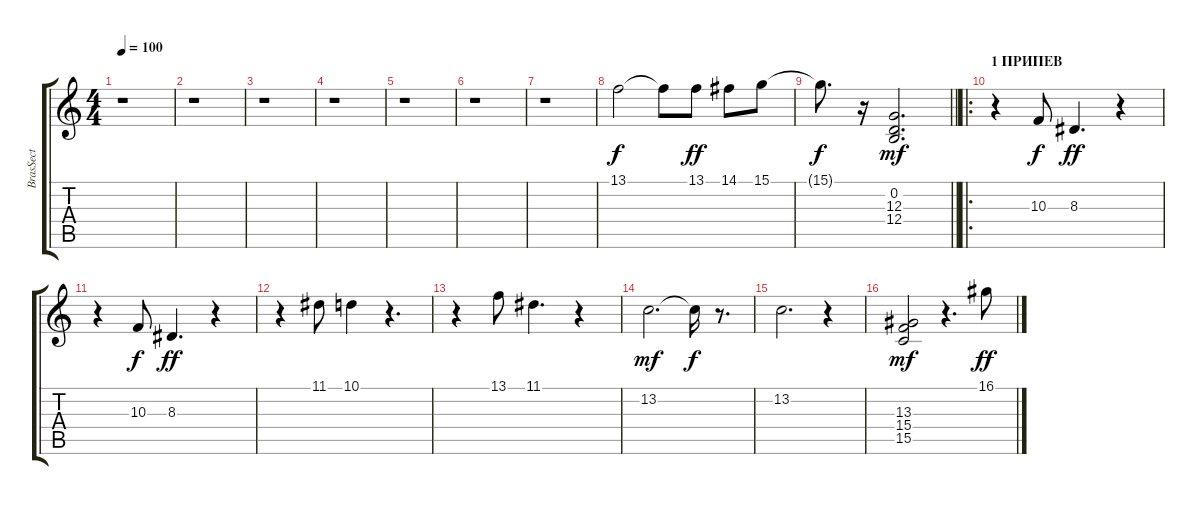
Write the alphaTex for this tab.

\track ("BrasSect" "BrasSect") {instrument brasssection}
\staff {score tabs}
\tuning (E4 B3 G3 D3 A2 E2) {hide}
\ts (4 4)
\tempo 100
\clef g2
\ks c
r.1{dy f} |
r.1 |
r.1 |
r.1 |
r.1 |
r.1 |
r.1 |
13.1.2 13.1{t}.8 13.1.8{dy ff} 14.1.8 15.1.8 |
\barLineRight lightlight
15.1{t}.8{d dy f} r.16 (0.2 12.3 12.4).2{d dy mf} |
\ro
\section ("" "1 ПРИПЕВ")
r.4 10.3.8{dy f} 8.3.4{d dy ff} r.4 |
r.4 10.3.8{dy f} 8.3.4{d dy ff} r.4 |
r.4 11.1.8 10.1.4 r.4{d} |
r.4 13.1.8 11.1.4{d} r.4 |
13.2.2{d dy mf} 13.2{t}.16{dy f} r.8{d} |
13.2.2{d} r.4 |
(13.3 15.4 15.5).2{dy mf} r.4{d} 16.1.8{dy ff}
